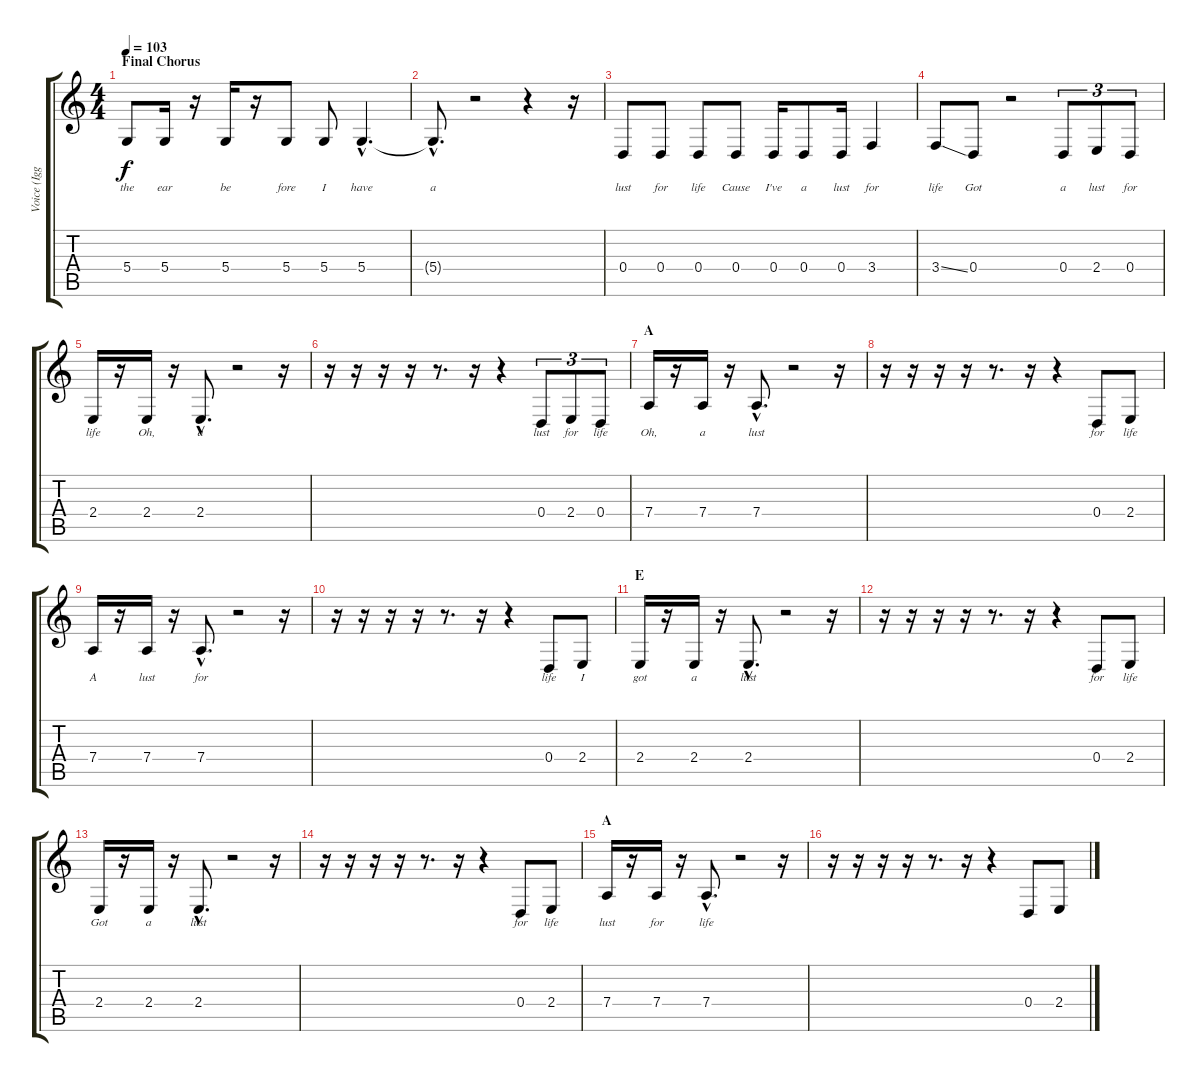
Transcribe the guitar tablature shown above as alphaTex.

\track ("Voice (Iggy)" "Voice (Igg") {instrument tenorsax}
\staff {score tabs}
\tuning (E4 B3 G3 D3 A2 E2) {hide}
\ts (4 4)
\section ("" "Final Chorus")
\tempo 103
\clef g2
\ks c
5.4.8{lyrics (0 "the") lyrics (1 "") lyrics (2 "") lyrics (3 "") lyrics (4 "") dy f} 5.4.16{lyrics (0 "ear") lyrics (1 "") lyrics (2 "") lyrics (3 "") lyrics (4 "")} r.16 5.4.16{lyrics (0 "be") lyrics (1 "") lyrics (2 "") lyrics (3 "") lyrics (4 "")} r.16 5.4.8{lyrics (0 "fore") lyrics (1 "") lyrics (2 "") lyrics (3 "") lyrics (4 "")} 5.4.8{lyrics (0 "I") lyrics (1 "") lyrics (2 "") lyrics (3 "") lyrics (4 "")} 5.4{hac}.4{d lyrics (0 "have") lyrics (1 "") lyrics (2 "") lyrics (3 "") lyrics (4 "")} |
5.4{hac t}.8{d lyrics (0 "a") lyrics (1 "") lyrics (2 "") lyrics (3 "") lyrics (4 "")} r.2 r.4 r.16 |
0.4.8{lyrics (0 "lust") lyrics (1 "") lyrics (2 "") lyrics (3 "") lyrics (4 "")} 0.4.8{lyrics (0 "for") lyrics (1 "") lyrics (2 "") lyrics (3 "") lyrics (4 "")} 0.4.8{lyrics (0 "life") lyrics (1 "") lyrics (2 "") lyrics (3 "") lyrics (4 "")} 0.4.8{lyrics (0 "Cause") lyrics (1 "") lyrics (2 "") lyrics (3 "") lyrics (4 "")} 0.4.16{lyrics (0 "I've") lyrics (1 "") lyrics (2 "") lyrics (3 "") lyrics (4 "")} 0.4.8{lyrics (0 "a") lyrics (1 "") lyrics (2 "") lyrics (3 "") lyrics (4 "")} 0.4.16{lyrics (0 "lust") lyrics (1 "") lyrics (2 "") lyrics (3 "") lyrics (4 "")} 3.4.4{lyrics (0 "for") lyrics (1 "") lyrics (2 "") lyrics (3 "") lyrics (4 "")} |
3.4{ss}.8{lyrics (0 "life") lyrics (1 "") lyrics (2 "") lyrics (3 "") lyrics (4 "")} 0.4.8{lyrics (0 "Got") lyrics (1 "") lyrics (2 "") lyrics (3 "") lyrics (4 "")} r.2 0.4.8{tu (3 2) lyrics (0 "a") lyrics (1 "") lyrics (2 "") lyrics (3 "") lyrics (4 "")} 2.4.8{tu (3 2) lyrics (0 "lust") lyrics (1 "") lyrics (2 "") lyrics (3 "") lyrics (4 "")} 0.4.8{tu (3 2) lyrics (0 "for") lyrics (1 "") lyrics (2 "") lyrics (3 "") lyrics (4 "")} |
2.4.16{lyrics (0 "life") lyrics (1 "") lyrics (2 "") lyrics (3 "") lyrics (4 "")} r.16 2.4.16{lyrics (0 "Oh,") lyrics (1 "") lyrics (2 "") lyrics (3 "") lyrics (4 "")} r.16 2.4{hac}.8{d lyrics (0 "a") lyrics (1 "") lyrics (2 "") lyrics (3 "") lyrics (4 "")} r.2 r.16 |
r.16 r.16 r.16 r.16 r.8{d} r.16 r.4 0.4.8{tu (3 2) lyrics (0 "lust") lyrics (1 "") lyrics (2 "") lyrics (3 "") lyrics (4 "")} 2.4.8{tu (3 2) lyrics (0 "for") lyrics (1 "") lyrics (2 "") lyrics (3 "") lyrics (4 "")} 0.4.8{tu (3 2) lyrics (0 "life") lyrics (1 "") lyrics (2 "") lyrics (3 "") lyrics (4 "")} |
\section ("" "A")
7.4.16{lyrics (0 "Oh,") lyrics (1 "") lyrics (2 "") lyrics (3 "") lyrics (4 "")} r.16 7.4.16{lyrics (0 "a") lyrics (1 "") lyrics (2 "") lyrics (3 "") lyrics (4 "")} r.16 7.4{hac}.8{d lyrics (0 "lust") lyrics (1 "") lyrics (2 "") lyrics (3 "") lyrics (4 "")} r.2 r.16 |
r.16 r.16 r.16 r.16 r.8{d} r.16 r.4 0.4.8{lyrics (0 "for") lyrics (1 "") lyrics (2 "") lyrics (3 "") lyrics (4 "")} 2.4.8{lyrics (0 "life") lyrics (1 "") lyrics (2 "") lyrics (3 "") lyrics (4 "")} |
7.4.16{lyrics (0 "A") lyrics (1 "") lyrics (2 "") lyrics (3 "") lyrics (4 "")} r.16 7.4.16{lyrics (0 "lust") lyrics (1 "") lyrics (2 "") lyrics (3 "") lyrics (4 "")} r.16 7.4{hac}.8{d lyrics (0 "for") lyrics (1 "") lyrics (2 "") lyrics (3 "") lyrics (4 "")} r.2 r.16 |
r.16 r.16 r.16 r.16 r.8{d} r.16 r.4 0.4.8{lyrics (0 "life") lyrics (1 "") lyrics (2 "") lyrics (3 "") lyrics (4 "")} 2.4.8{lyrics (0 "I") lyrics (1 "") lyrics (2 "") lyrics (3 "") lyrics (4 "")} |
\section ("" "E")
2.4.16{lyrics (0 "got") lyrics (1 "") lyrics (2 "") lyrics (3 "") lyrics (4 "")} r.16 2.4.16{lyrics (0 "a") lyrics (1 "") lyrics (2 "") lyrics (3 "") lyrics (4 "")} r.16 2.4{hac}.8{d lyrics (0 "lust") lyrics (1 "") lyrics (2 "") lyrics (3 "") lyrics (4 "")} r.2 r.16 |
r.16 r.16 r.16 r.16 r.8{d} r.16 r.4 0.4.8{lyrics (0 "for") lyrics (1 "") lyrics (2 "") lyrics (3 "") lyrics (4 "")} 2.4.8{lyrics (0 "life") lyrics (1 "") lyrics (2 "") lyrics (3 "") lyrics (4 "")} |
2.4.16{lyrics (0 "Got") lyrics (1 "") lyrics (2 "") lyrics (3 "") lyrics (4 "")} r.16 2.4.16{lyrics (0 "a") lyrics (1 "") lyrics (2 "") lyrics (3 "") lyrics (4 "")} r.16 2.4{hac}.8{d lyrics (0 "lust") lyrics (1 "") lyrics (2 "") lyrics (3 "") lyrics (4 "")} r.2 r.16 |
r.16 r.16 r.16 r.16 r.8{d} r.16 r.4 0.4.8{lyrics (0 "for") lyrics (1 "") lyrics (2 "") lyrics (3 "") lyrics (4 "")} 2.4.8{lyrics (0 "life") lyrics (1 "") lyrics (2 "") lyrics (3 "") lyrics (4 "")} |
\section ("" "A")
7.4.16{lyrics (0 "lust") lyrics (1 "") lyrics (2 "") lyrics (3 "") lyrics (4 "")} r.16 7.4.16{lyrics (0 "for") lyrics (1 "") lyrics (2 "") lyrics (3 "") lyrics (4 "")} r.16 7.4{hac}.8{d lyrics (0 "life") lyrics (1 "") lyrics (2 "") lyrics (3 "") lyrics (4 "")} r.2 r.16 |
r.16 r.16 r.16 r.16 r.8{d} r.16 r.4 0.4.8 2.4.8
